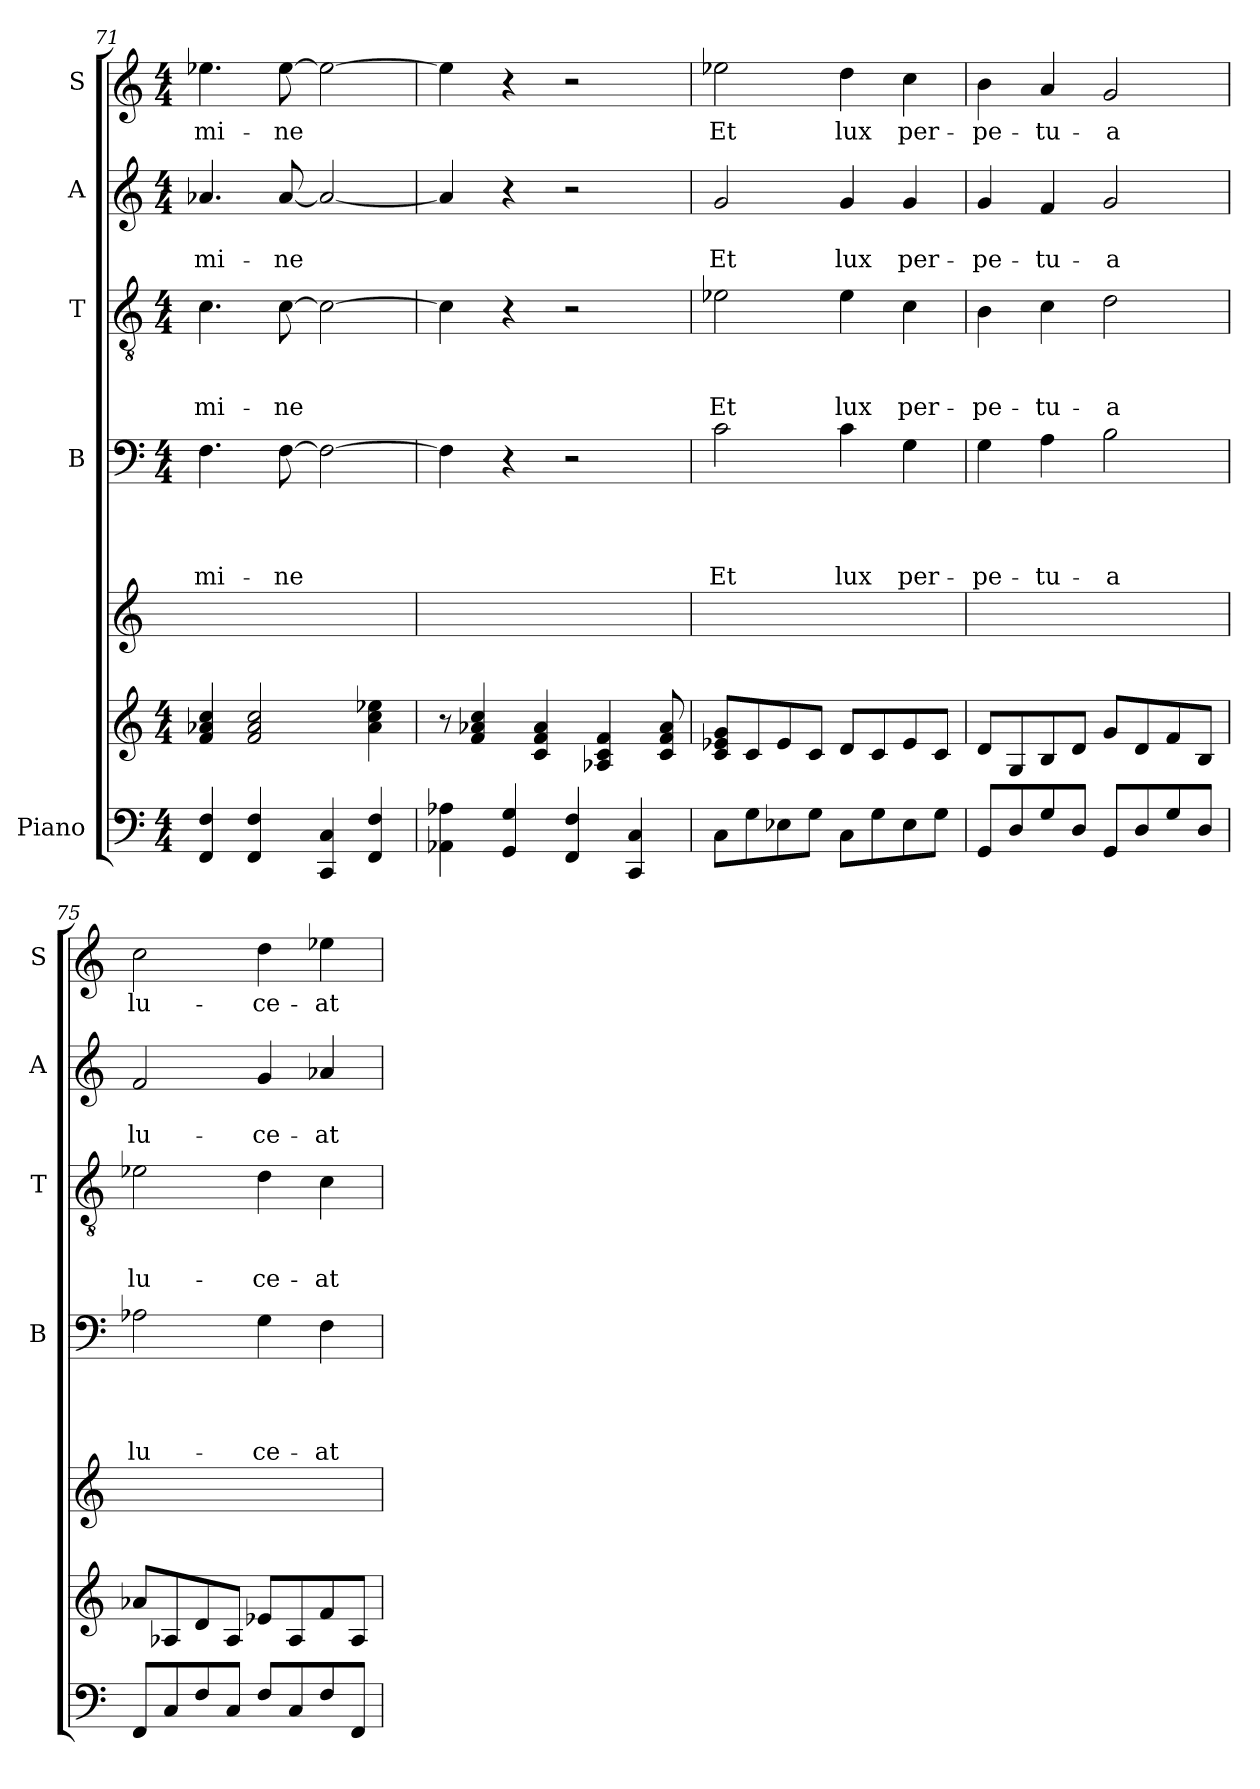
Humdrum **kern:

**kern	**kern	**kern	**kern	**text	**text	**text	**text	**kern	**text	**text	**text	**kern	**text	**text	**kern	**text
*part6	*part6	*part5	*part4	*part4	*part4	*part4	*part4	*part3	*part3	*part3	*part3	*part2	*part2	*part2	*part1	*part1
*staff7	*staff6	*staff5	*staff4	*staff4	*staff4	*staff4	*staff4	*staff3	*staff3	*staff3	*staff3	*staff2	*staff2	*staff2	*staff1	*staff1
*I"Piano	*	*	*I"B	*	*	*	*	*I"T	*	*	*	*I"A	*	*	*I"S	*
*	*	*	*I'B	*	*	*	*	*I'T	*	*	*	*I'A	*	*	*I'S	*
*clefF4	*clefG2	*clefG2	*clefF4	*	*	*	*	*clefGv2	*	*	*	*clefG2	*	*	*clefG2	*
*k[]	*k[]	*k[]	*k[]	*	*	*	*	*k[]	*	*	*	*k[]	*	*	*k[]	*
*a:	*a:	*a:	*a:	*	*	*	*	*a:	*	*	*	*a:	*	*	*a:	*
*M4/4	*M4/4	*	*M4/4	*	*	*	*	*M4/4	*	*	*	*M4/4	*	*	*M4/4	*
=71	=71	=71	=71	=71	=71	=71	=71	=71	=71	=71	=71	=71	=71	=71	=71	=71
!	!	!	!	!	!	!	!LO:LY:b	!	!	!	!LO:LY:b	!	!	!LO:LY:b	!	!LO:LY:b
4FF/ 4F/	4f/ 4a-X/ 4cc/	1ryy	4.F\	.	.	.	-mi-	4.c\	.	.	-mi-	4.a-X/	.	-mi-	4.ee-X\	-mi-
4FF/ 4F/	2f/ 2a-/ 2cc/	.	.	.	.	.	.	.	.	.	.	.	.	.	.	.
!	!	!	!	!	!	!	!LO:LY:b	!	!	!	!LO:LY:b	!	!	!LO:LY:b	!	!LO:LY:b
.	.	.	[8F\	.	.	.	-ne	[8c\	.	.	-ne	[8a-/	.	-ne	[8ee-\	-ne
4CC/ 4C/	.	.	2F\_	.	.	.	.	2c\_	.	.	.	2a-/_	.	.	2ee-\_	.
4FF/ 4F/	4a-\ 4cc\ 4ee-X\	.	.	.	.	.	.	.	.	.	.	.	.	.	.	.
!!LO:LB:g=z
=72	=72	=72	=72	=72	=72	=72	=72	=72	=72	=72	=72	=72	=72	=72	=72	=72
4AA-X\ 4A-X\	8r	1ryy	4F\]	.	.	.	.	4c\]	.	.	.	4a-/]	.	.	4ee-\]	.
.	4f/ 4a-X/ 4cc/	.	.	.	.	.	.	.	.	.	.	.	.	.	.	.
4GG/ 4G/	.	.	4r	.	.	.	.	4r	.	.	.	4r	.	.	4r	.
.	4c/ 4f/ 4a-/	.	.	.	.	.	.	.	.	.	.	.	.	.	.	.
4FF/ 4F/	.	.	2r	.	.	.	.	2r	.	.	.	2r	.	.	2r	.
.	4A-X/ 4c/ 4f/	.	.	.	.	.	.	.	.	.	.	.	.	.	.	.
4CC/ 4C/	.	.	.	.	.	.	.	.	.	.	.	.	.	.	.	.
.	8c/ 8f/ 8a-/	.	.	.	.	.	.	.	.	.	.	.	.	.	.	.
=73	=73	=73	=73	=73	=73	=73	=73	=73	=73	=73	=73	=73	=73	=73	=73	=73
!	!	!	!	!	!	!	!LO:LY:b	!	!	!	!LO:LY:b	!	!	!LO:LY:b	!	!LO:LY:b
8C\L	8c/ 8e-X/ 8g/L	1ryy	2c\	.	.	.	Et	2e-X\	.	.	Et	2g/	.	Et	2ee-X\	Et
8G\	8c/	.	.	.	.	.	.	.	.	.	.	.	.	.	.	.
8E-X\	8e-/	.	.	.	.	.	.	.	.	.	.	.	.	.	.	.
8G\J	8c/J	.	.	.	.	.	.	.	.	.	.	.	.	.	.	.
!	!	!	!	!	!	!	!LO:LY:b	!	!	!	!LO:LY:b	!	!	!LO:LY:b	!	!LO:LY:b
8C\L	8d/L	.	4c\	.	.	.	lux	4e-\	.	.	lux	4g/	.	lux	4dd\	lux
8G\	8c/	.	.	.	.	.	.	.	.	.	.	.	.	.	.	.
!	!	!	!	!	!	!	!LO:LY:b	!	!	!	!LO:LY:b	!	!	!LO:LY:b	!	!LO:LY:b
8E-\	8e-/	.	4G\	.	.	.	per-	4c\	.	.	per-	4g/	.	per-	4cc\	per-
8G\J	8c/J	.	.	.	.	.	.	.	.	.	.	.	.	.	.	.
=74	=74	=74	=74	=74	=74	=74	=74	=74	=74	=74	=74	=74	=74	=74	=74	=74
!	!	!	!	!	!	!	!LO:LY:b	!	!	!	!LO:LY:b	!	!	!LO:LY:b	!	!LO:LY:b
8GG/L	8d/L	1ryy	4G\	.	.	.	-pe-	4B\	.	.	-pe-	4g/	.	-pe-	4b\	-pe-
8D/	8G/	.	.	.	.	.	.	.	.	.	.	.	.	.	.	.
!	!	!	!	!	!	!	!LO:LY:b	!	!	!	!LO:LY:b	!	!	!LO:LY:b	!	!LO:LY:b
8G/	8B/	.	4A\	.	.	.	-tu-	4c\	.	.	-tu-	4f/	.	-tu-	4a/	-tu-
8D/J	8d/J	.	.	.	.	.	.	.	.	.	.	.	.	.	.	.
!	!	!	!	!	!	!	!LO:LY:b	!	!	!	!LO:LY:b	!	!	!LO:LY:b	!	!LO:LY:b
8GG/L	8g/L	.	2B\	.	.	.	-a	2d\	.	.	-a	2g/	.	-a	2g/	-a
8D/	8d/	.	.	.	.	.	.	.	.	.	.	.	.	.	.	.
8G/	8f/	.	.	.	.	.	.	.	.	.	.	.	.	.	.	.
8D/J	8B/J	.	.	.	.	.	.	.	.	.	.	.	.	.	.	.
=75	=75	=75	=75	=75	=75	=75	=75	=75	=75	=75	=75	=75	=75	=75	=75	=75
!	!	!	!	!	!	!	!LO:LY:b	!	!	!	!LO:LY:b	!	!	!LO:LY:b	!	!LO:LY:b
8FF/L	8a-X/L	1ryy	2A-X\	.	.	.	lu-	2e-X\	.	.	lu-	2f/	.	lu-	2cc\	lu-
8C/	8A-X/	.	.	.	.	.	.	.	.	.	.	.	.	.	.	.
8F/	8d/	.	.	.	.	.	.	.	.	.	.	.	.	.	.	.
8C/J	8A-/J	.	.	.	.	.	.	.	.	.	.	.	.	.	.	.
!	!	!	!	!	!	!	!LO:LY:b	!	!	!	!LO:LY:b	!	!	!LO:LY:b	!	!LO:LY:b
8F/L	8e-X/L	.	4G\	.	.	.	-ce-	4d\	.	.	-ce-	4g/	.	-ce-	4dd\	-ce-
8C/	8A-/	.	.	.	.	.	.	.	.	.	.	.	.	.	.	.
!	!	!	!	!	!	!	!LO:LY:b	!	!	!	!LO:LY:b	!	!	!LO:LY:b	!	!LO:LY:b
8F/	8f/	.	4F\	.	.	.	-at	4c\	.	.	-at	4a-X/	.	-at	4ee-X\	-at
8FF/J	8A-/J	.	.	.	.	.	.	.	.	.	.	.	.	.	.	.
=	=	=	=	=	=	=	=	=	=	=	=	=	=	=	=	=
*-	*-	*-	*-	*-	*-	*-	*-	*-	*-	*-	*-	*-	*-	*-	*-	*-
